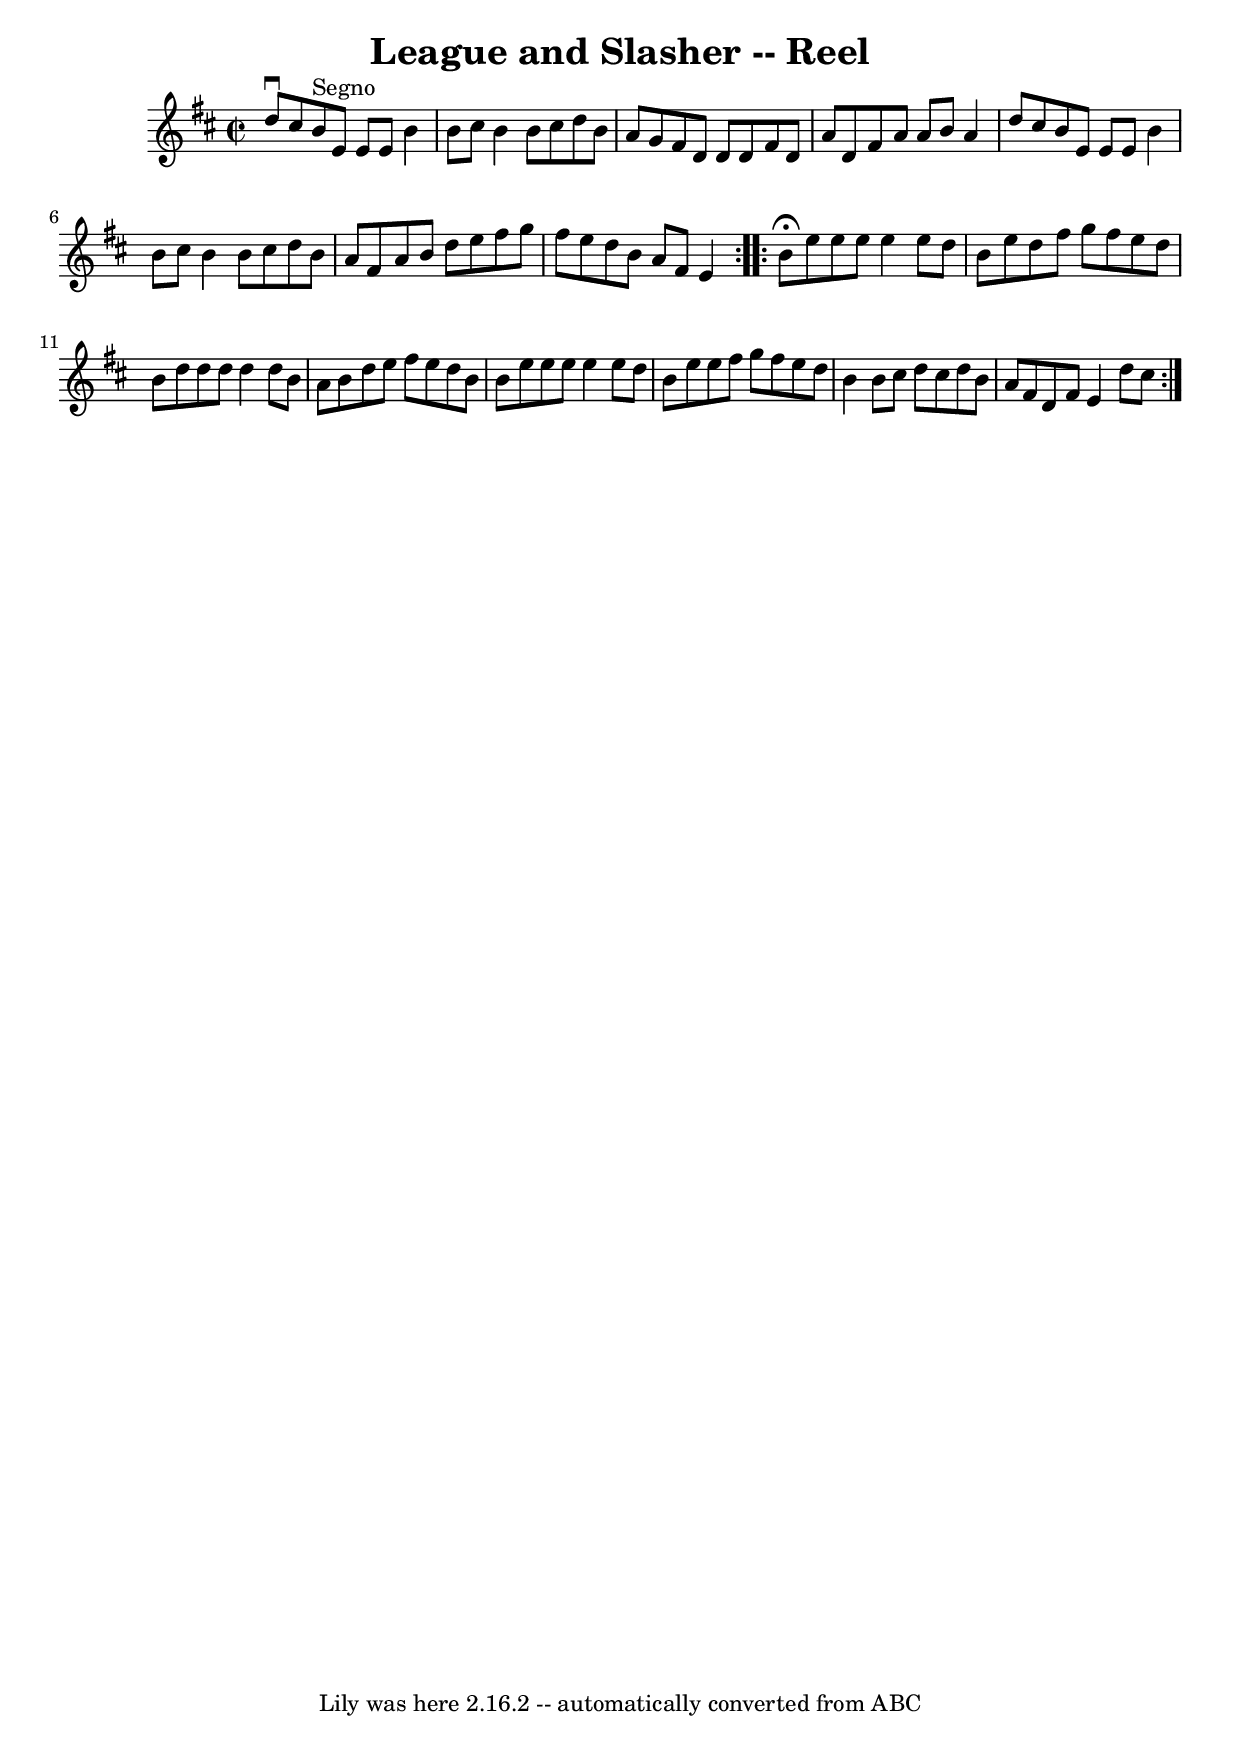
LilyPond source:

\version "2.16.2"
\include "Mammoth.ily"
\header {
  %% book = "Ryan's Mammoth Collection"
 crossRefNumber = "1"
 footnotes = ""
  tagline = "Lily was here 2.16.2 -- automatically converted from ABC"
  title = "League and Slasher -- Reel"

}
voicedefault =  {



  \repeat volta 2 {

    \override Staff.TimeSignature #'style = #'C
    \time 2/2 
    \key e \dorian d''8^\downbow cs''8     |
 b'8^"Segno" e'8 e'8 e'8 b'4 b'8 cs''8   |
 b'4 b'8 cs''8 d''8 b'8 a'8 g'8   |
 fs'8 d'8 d'8 d'8 fs'8 d'8 a'8 d'8   |
 fs'8 a'8 a'8 b'8 a'4 d''8 cs''8   |
 b'8 e'8 e'8 e'8 b'4 b'8 cs''8  |
 b'4 b'8 cs''8 d''8 b'8 a'8 fs'8   |
 a'8 b'8 d''8 e''8 fs''8 g''8 fs''8 e''8   |
 d''8 b'8 a'8 
 fs'8 e'4    
  } 
  \repeat volta 2 {
 b'8^\fermata e''8 e''8 e''8 e''4 e''8 d''8   |
 b'8 e''8 d''8 fs''8 g''8 fs''8 e''8 d''8   |
 b'8 d''8 d''8 d''8 d''4 d''8 b'8   |
 a'8 b'8 d''8 e''8 fs''8 e''8 d''8 b'8   |
 b'8 e''8 e''8 e''8 e''4 e''8 d''8  |
 b'8 e''8 e''8 fs''8 g''8 fs''8 e''8 d''8   |
 b'4 b'8 cs''8 d''8 cs''8 d''8 b'8   |
 a'8 fs'8    
 d'8 fs'8 e'4 d''8 cs''8    
  }   

}

\score{
  <<

    \context Staff="default"
    {
      \voicedefault 
      
    }

  >>
  \layout {
    
  }
  \midi {
  }

}
